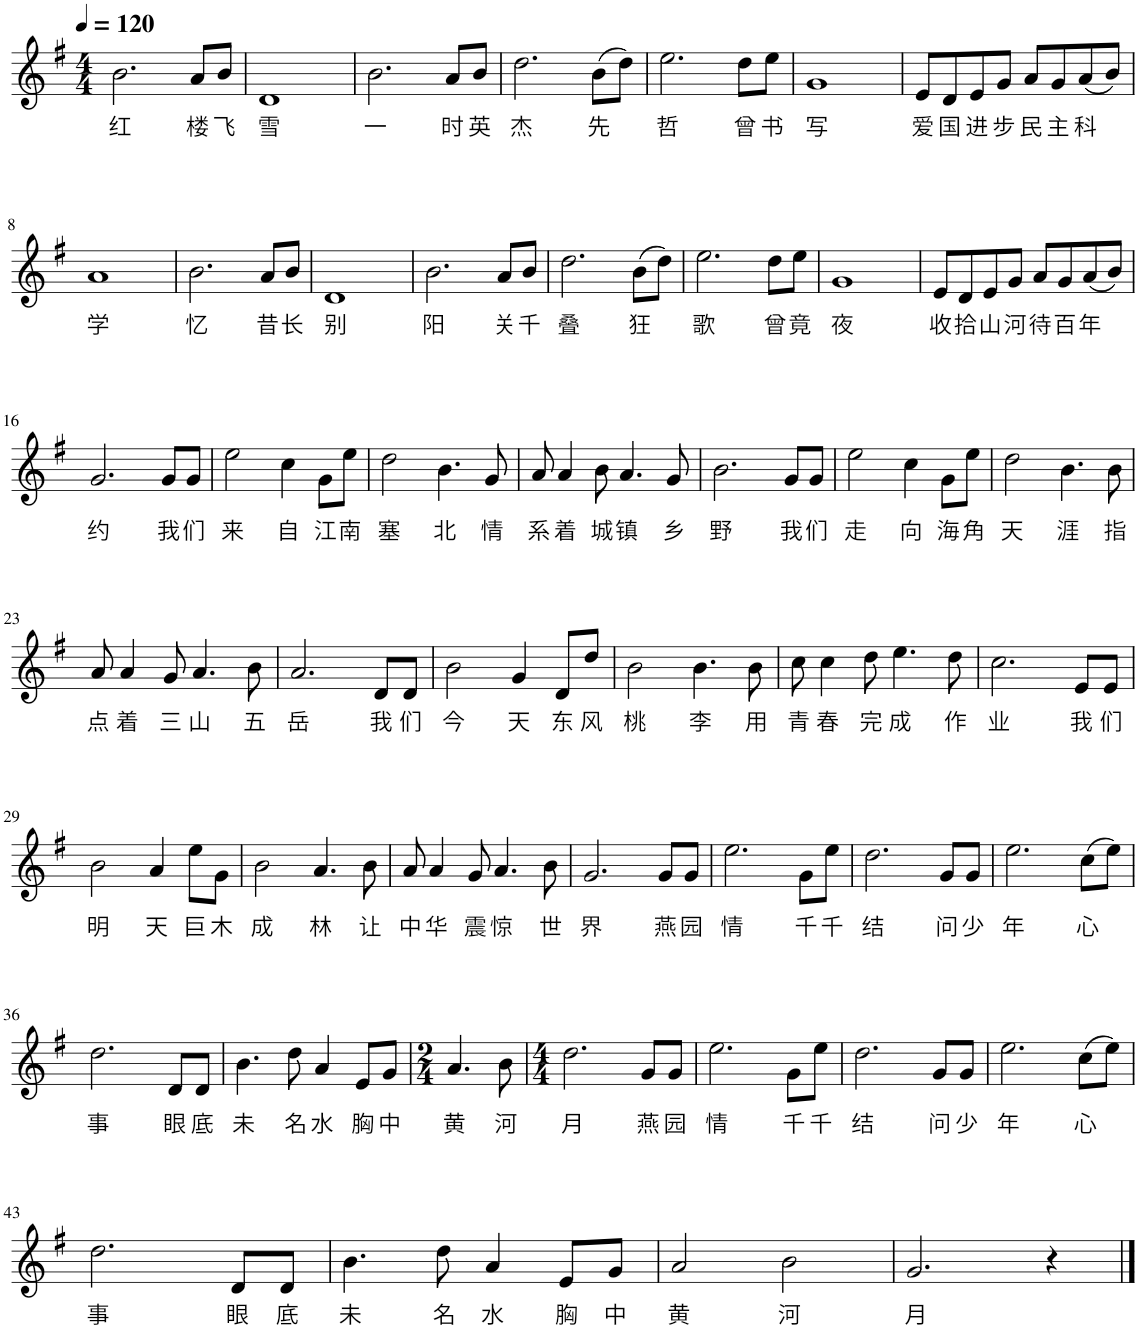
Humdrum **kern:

**kern	**text
*part1	*part1
*staff1	*staff1
*I"钢琴	*
*clefG2	*
*k[f#]	*
*M4/4	*
*MM120	*
=1	=1
!	!LO:LY:b
2.b\	红
!	!LO:LY:b
8a/L	楼
!	!LO:LY:b
8b/J	飞
=2	=2
!	!LO:LY:b
1d	雪
=3	=3
!	!LO:LY:b
2.b\	一
!	!LO:LY:b
8a/L	时
!	!LO:LY:b
8b/J	英
=4	=4
!	!LO:LY:b
2.dd\	杰
!	!LO:LY:b
(8b\L	先
8dd\J)	.
=5	=5
!	!LO:LY:b
2.ee\	哲
!	!LO:LY:b
8dd\L	曾
!	!LO:LY:b
8ee\J	书
=6	=6
!	!LO:LY:b
1g	写
=7	=7
!	!LO:LY:b
8e/L	爱
!	!LO:LY:b
8d/	国
!	!LO:LY:b
8e/	进
!	!LO:LY:b
8g/J	步
!	!LO:LY:b
8a/L	民
!	!LO:LY:b
8g/	主
!	!LO:LY:b
(8a/	科
8b/J)	.
!!LO:LB:g=z
=8	=8
!	!LO:LY:b
1a	学
=9	=9
!	!LO:LY:b
2.b\	忆
!	!LO:LY:b
8a/L	昔
!	!LO:LY:b
8b/J	长
=10	=10
!	!LO:LY:b
1d	别
=11	=11
!	!LO:LY:b
2.b\	阳
!	!LO:LY:b
8a/L	关
!	!LO:LY:b
8b/J	千
=12	=12
!	!LO:LY:b
2.dd\	叠
!	!LO:LY:b
(8b\L	狂
8dd\J)	.
=13	=13
!	!LO:LY:b
2.ee\	歌
!	!LO:LY:b
8dd\L	曾
!	!LO:LY:b
8ee\J	竟
=14	=14
!	!LO:LY:b
1g	夜
=15	=15
!	!LO:LY:b
8e/L	收
!	!LO:LY:b
8d/	拾
!	!LO:LY:b
8e/	山
!	!LO:LY:b
8g/J	河
!	!LO:LY:b
8a/L	待
!	!LO:LY:b
8g/	百
!	!LO:LY:b
(8a/	年
8b/J)	.
!!LO:LB:g=z
=16	=16
!	!LO:LY:b
2.g/	约
!	!LO:LY:b
8g/L	我
!	!LO:LY:b
8g/J	们
=17	=17
!	!LO:LY:b
2ee\	来
!	!LO:LY:b
4cc\	自
!	!LO:LY:b
8g\L	江
!	!LO:LY:b
8ee\J	南
=18	=18
!	!LO:LY:b
2dd\	塞
!	!LO:LY:b
4.b\	北
!	!LO:LY:b
8g/	情
=19	=19
!	!LO:LY:b
8a/	系
!	!LO:LY:b
4a/	着
!	!LO:LY:b
8b\	城
!	!LO:LY:b
4.a/	镇
!	!LO:LY:b
8g/	乡
=20	=20
!	!LO:LY:b
2.b\	野
!	!LO:LY:b
8g/L	我
!	!LO:LY:b
8g/J	们
=21	=21
!	!LO:LY:b
2ee\	走
!	!LO:LY:b
4cc\	向
!	!LO:LY:b
8g\L	海
!	!LO:LY:b
8ee\J	角
=22	=22
!	!LO:LY:b
2dd\	天
!	!LO:LY:b
4.b\	涯
!	!LO:LY:b
8b\	指
!!LO:LB:g=z
=23	=23
!	!LO:LY:b
8a/	点
!	!LO:LY:b
4a/	着
!	!LO:LY:b
8g/	三
!	!LO:LY:b
4.a/	山
!	!LO:LY:b
8b\	五
=24	=24
!	!LO:LY:b
2.a/	岳
!	!LO:LY:b
8d/L	我
!	!LO:LY:b
8d/J	们
=25	=25
!	!LO:LY:b
2b\	今
!	!LO:LY:b
4g/	天
!	!LO:LY:b
8d/L	东
!	!LO:LY:b
8dd/J	风
=26	=26
!	!LO:LY:b
2b\	桃
!	!LO:LY:b
4.b\	李
!	!LO:LY:b
8b\	用
=27	=27
!	!LO:LY:b
8cc\	青
!	!LO:LY:b
4cc\	春
!	!LO:LY:b
8dd\	完
!	!LO:LY:b
4.ee\	成
!	!LO:LY:b
8dd\	作
=28	=28
!	!LO:LY:b
2.cc\	业
!	!LO:LY:b
8e/L	我
!	!LO:LY:b
8e/J	们
!!LO:LB:g=z
=29	=29
!	!LO:LY:b
2b\	明
!	!LO:LY:b
4a/	天
!	!LO:LY:b
8ee\L	巨
!	!LO:LY:b
8g\J	木
=30	=30
!	!LO:LY:b
2b\	成
!	!LO:LY:b
4.a/	林
!	!LO:LY:b
8b\	让
=31	=31
!	!LO:LY:b
8a/	中
!	!LO:LY:b
4a/	华
!	!LO:LY:b
8g/	震
!	!LO:LY:b
4.a/	惊
!	!LO:LY:b
8b\	世
=32	=32
!	!LO:LY:b
2.g/	界
!	!LO:LY:b
8g/L	燕
!	!LO:LY:b
8g/J	园
=33	=33
!	!LO:LY:b
2.ee\	情
!	!LO:LY:b
8g\L	千
!	!LO:LY:b
8ee\J	千
=34	=34
!	!LO:LY:b
2.dd\	结
!	!LO:LY:b
8g/L	问
!	!LO:LY:b
8g/J	少
=35	=35
!	!LO:LY:b
2.ee\	年
!	!LO:LY:b
(8cc\L	心
8ee\J)	.
!!LO:LB:g=z
=36	=36
!	!LO:LY:b
2.dd\	事
!	!LO:LY:b
8d/L	眼
!	!LO:LY:b
8d/J	底
=37	=37
!	!LO:LY:b
4.b\	未
!	!LO:LY:b
8dd\	名
!	!LO:LY:b
4a/	水
!	!LO:LY:b
8e/L	胸
!	!LO:LY:b
8g/J	中
=38	=38
*M2/4	*
!	!LO:LY:b
4.a/	黄
!	!LO:LY:b
8b\	河
=39	=39
*M4/4	*
!	!LO:LY:b
2.dd\	月
!	!LO:LY:b
8g/L	燕
!	!LO:LY:b
8g/J	园
=40	=40
!	!LO:LY:b
2.ee\	情
!	!LO:LY:b
8g\L	千
!	!LO:LY:b
8ee\J	千
=41	=41
!	!LO:LY:b
2.dd\	结
!	!LO:LY:b
8g/L	问
!	!LO:LY:b
8g/J	少
=42	=42
!	!LO:LY:b
2.ee\	年
!	!LO:LY:b
(8cc\L	心
8ee\J)	.
!!LO:LB:g=z
=43	=43
!	!LO:LY:b
2.dd\	事
!	!LO:LY:b
8d/L	眼
!	!LO:LY:b
8d/J	底
=44	=44
!	!LO:LY:b
4.b\	未
!	!LO:LY:b
8dd\	名
!	!LO:LY:b
4a/	水
!	!LO:LY:b
8e/L	胸
!	!LO:LY:b
8g/J	中
=45	=45
!	!LO:LY:b
2a/	黄
!	!LO:LY:b
2b\	河
=46	=46
!	!LO:LY:b
2.g/	月
4r	.
==	==
*-	*-
